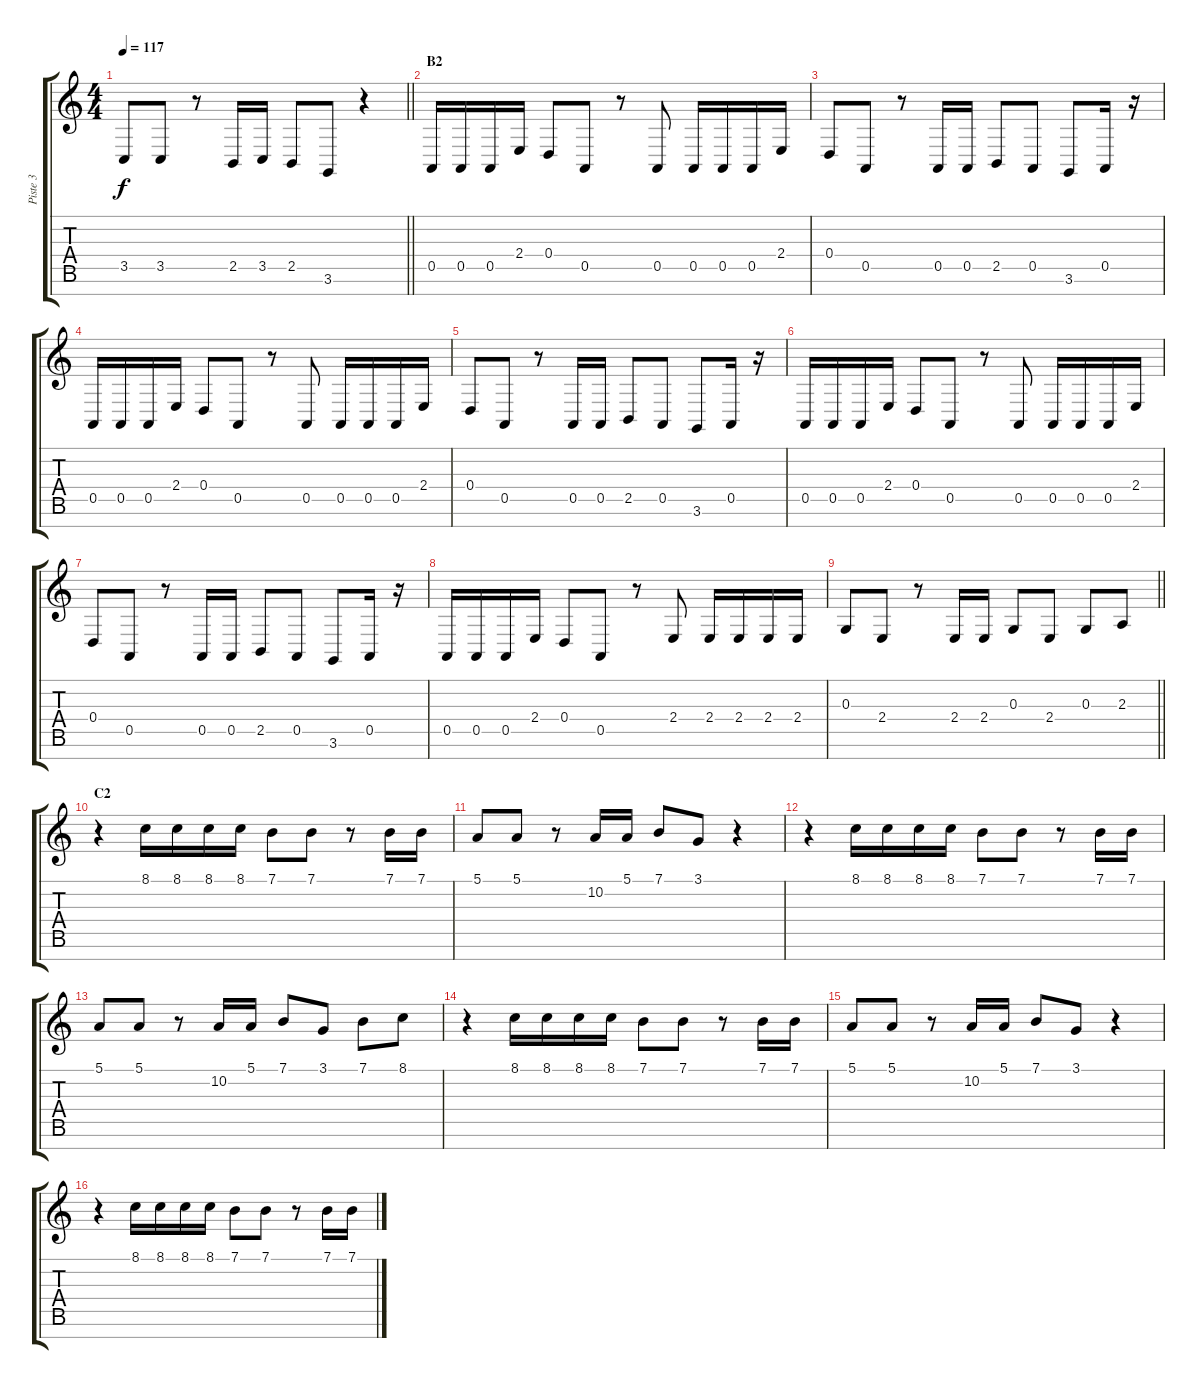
\track ("Piste 3" "Piste 3") {instrument acousticgrandpiano}
\staff {score tabs}
\tuning (E4 B3 G3 D3 A2 E2 B1) {hide}
\ts (4 4)
\tempo 117
\clef g2
\barLineRight lightlight
\ks c
3.5.8{dy f} 3.5.8 r.8 2.5.16 3.5.16 2.5.8 3.6.8 r.4 |
\section ("" "B2")
0.5.16 0.5.16 0.5.16 2.4.16 0.4.8 0.5.8 r.8 0.5.8 0.5.16 0.5.16 0.5.16 2.4.16 |
0.4.8 0.5.8 r.8 0.5.16 0.5.16 2.5.8 0.5.8 3.6.8 0.5.16 r.16 |
0.5.16 0.5.16 0.5.16 2.4.16 0.4.8 0.5.8 r.8 0.5.8 0.5.16 0.5.16 0.5.16 2.4.16 |
0.4.8 0.5.8 r.8 0.5.16 0.5.16 2.5.8 0.5.8 3.6.8 0.5.16 r.16 |
0.5.16 0.5.16 0.5.16 2.4.16 0.4.8 0.5.8 r.8 0.5.8 0.5.16 0.5.16 0.5.16 2.4.16 |
0.4.8 0.5.8 r.8 0.5.16 0.5.16 2.5.8 0.5.8 3.6.8 0.5.16 r.16 |
0.5.16 0.5.16 0.5.16 2.4.16 0.4.8 0.5.8 r.8 2.4.8 2.4.16 2.4.16 2.4.16 2.4.16 |
\barLineRight lightlight
0.3.8 2.4.8 r.8 2.4.16 2.4.16 0.3.8 2.4.8 0.3.8 2.3.8 |
\section ("" "C2")
r.4 8.1.16 8.1.16 8.1.16 8.1.16 7.1.8 7.1.8 r.8 7.1.16 7.1.16 |
5.1.8 5.1.8 r.8 10.2.16 5.1.16 7.1.8 3.1.8 r.4 |
r.4 8.1.16 8.1.16 8.1.16 8.1.16 7.1.8 7.1.8 r.8 7.1.16 7.1.16 |
5.1.8 5.1.8 r.8 10.2.16 5.1.16 7.1.8 3.1.8 7.1.8 8.1.8 |
r.4 8.1.16 8.1.16 8.1.16 8.1.16 7.1.8 7.1.8 r.8 7.1.16 7.1.16 |
5.1.8 5.1.8 r.8 10.2.16 5.1.16 7.1.8 3.1.8 r.4 |
r.4 8.1.16 8.1.16 8.1.16 8.1.16 7.1.8 7.1.8 r.8 7.1.16 7.1.16
